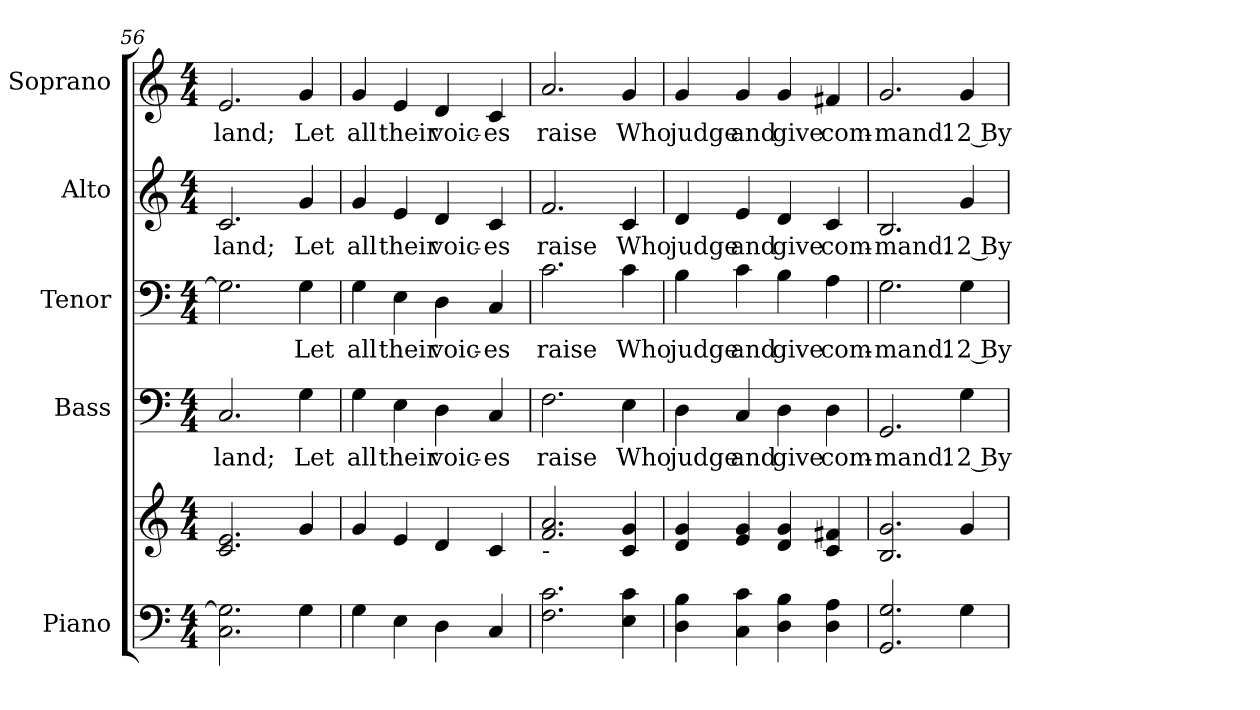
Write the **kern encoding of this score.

**kern	**kern	**kern	**text	**kern	**text	**kern	**text	**kern	**text
*part5	*part5	*part4	*part4	*part3	*part3	*part2	*part2	*part1	*part1
*staff6	*staff5	*staff4	*staff4	*staff3	*staff3	*staff2	*staff2	*staff1	*staff1
*I"Piano	*	*I"Bass	*	*I"Tenor	*	*I"Alto	*	*I"Soprano	*
*I'Pno.	*	*I'B.	*	*I'T.	*	*I'A.	*	*I'S.	*
*clefF4	*clefG2	*clefF4	*	*clefF4	*	*clefG2	*	*clefG2	*
*k[]	*k[]	*k[]	*	*k[]	*	*k[]	*	*k[]	*
*C:	*C:	*C:	*	*C:	*	*C:	*	*C:	*
*M4/4	*M4/4	*M4/4	*	*M4/4	*	*M4/4	*	*M4/4	*
=56	=56	=56	=56	=56	=56	=56	=56	=56	=56
!	!	!	!LO:LY:b:color=#000000	!	!	!	!	!	!
!	!	!	!	!	!	!	!LO:LY:b:color=#000000	!	!
!	!	!	!	!	!	!	!	!	!LO:LY:b:color=#000000
2.Ci\ 2.Gi]	2.ci/ 2.ei	2.Ci/	land;	2.Gi\]	.	2.ci/	land;	2.ei/	land;
!	!	!	!LO:LY:b:color=#000000	!	!	!	!	!	!
!	!	!	!	!	!LO:LY:b:color=#000000	!	!	!	!
!	!	!	!	!	!	!	!LO:LY:b:color=#000000	!	!
!	!	!	!	!	!	!	!	!	!LO:LY:b:color=#000000
4Gi\	4gi/	4Gi\	Let	4Gi\	Let	4gi/	Let	4gi/	Let
=57	=57	=57	=57	=57	=57	=57	=57	=57	=57
!	!	!	!LO:LY:b:color=#000000	!	!	!	!	!	!
!	!	!	!	!	!LO:LY:b:color=#000000	!	!	!	!
!	!	!	!	!	!	!	!LO:LY:b:color=#000000	!	!
!	!	!	!	!	!	!	!	!	!LO:LY:b:color=#000000
4Gi\	4gi/	4Gi\	all	4Gi\	all	4gi/	all	4gi/	all
!	!	!	!LO:LY:b:color=#000000	!	!	!	!	!	!
!	!	!	!	!	!LO:LY:b:color=#000000	!	!	!	!
!	!	!	!	!	!	!	!LO:LY:b:color=#000000	!	!
!	!	!	!	!	!	!	!	!	!LO:LY:b:color=#000000
4Ei\	4ei/	4Ei\	their	4Ei\	their	4ei/	their	4ei/	their
!	!	!	!LO:LY:b:color=#000000	!	!	!	!	!	!
!	!	!	!	!	!LO:LY:b:color=#000000	!	!	!	!
!	!	!	!	!	!	!	!LO:LY:b:color=#000000	!	!
!	!	!	!	!	!	!	!	!	!LO:LY:b:color=#000000
4Di\	4di/	4Di\	voic-	4Di\	voic-	4di/	voic-	4di/	voic-
!	!	!	!LO:LY:b:color=#000000	!	!	!	!	!	!
!	!	!	!	!	!LO:LY:b:color=#000000	!	!	!	!
!	!	!	!	!	!	!	!LO:LY:b:color=#000000	!	!
!	!	!	!	!	!	!	!	!	!LO:LY:b:color=#000000
4Ci/	4ci/	4Ci/	-es	4Ci/	-es	4ci/	-es	4ci/	-es
!!LO:PB:g=z
=58	=58	=58	=58	=58	=58	=58	=58	=58	=58
!	!	!	!LO:LY:b:color=#000000	!	!	!	!	!	!
!	!	!	!	!	!LO:LY:b:color=#000000	!	!	!	!
!	!	!	!	!	!	!	!LO:LY:b:color=#000000	!	!
!	!LO:TX:b:t=-	!	!	!	!	!	!	!	!
!	!	!	!	!	!	!	!	!	!LO:LY:b:color=#000000
2.Fi\ 2.ci	2.fi/ 2.ai	2.Fi\	raise	2.ci\	raise	2.fi/	raise	2.ai/	raise
!	!	!	!LO:LY:b:color=#000000	!	!	!	!	!	!
!	!	!	!	!	!LO:LY:b:color=#000000	!	!	!	!
!	!	!	!	!	!	!	!LO:LY:b:color=#000000	!	!
!	!	!	!	!	!	!	!	!	!LO:LY:b:color=#000000
4Ei\ 4ci	4ci/ 4gi	4Ei\	Who	4ci\	Who	4ci/	Who	4gi/	Who
=59	=59	=59	=59	=59	=59	=59	=59	=59	=59
!	!	!	!LO:LY:b:color=#000000	!	!	!	!	!	!
!	!	!	!	!	!LO:LY:b:color=#000000	!	!	!	!
!	!	!	!	!	!	!	!LO:LY:b:color=#000000	!	!
!	!	!	!	!	!	!	!	!	!LO:LY:b:color=#000000
4Di\ 4Bi	4di/ 4gi	4Di\	judge	4Bi\	judge	4di/	judge	4gi/	judge
!	!	!	!LO:LY:b:color=#000000	!	!	!	!	!	!
!	!	!	!	!	!LO:LY:b:color=#000000	!	!	!	!
!	!	!	!	!	!	!	!LO:LY:b:color=#000000	!	!
!	!	!	!	!	!	!	!	!	!LO:LY:b:color=#000000
4Ci\ 4ci	4ei/ 4gi	4Ci/	and	4ci\	and	4ei/	and	4gi/	and
!	!	!	!LO:LY:b:color=#000000	!	!	!	!	!	!
!	!	!	!	!	!LO:LY:b:color=#000000	!	!	!	!
!	!	!	!	!	!	!	!LO:LY:b:color=#000000	!	!
!	!	!	!	!	!	!	!	!	!LO:LY:b:color=#000000
4Di\ 4Bi	4di/ 4gi	4Di\	give	4Bi\	give	4di/	give	4gi/	give
!	!	!	!LO:LY:b:color=#000000	!	!	!	!	!	!
!	!	!	!	!	!LO:LY:b:color=#000000	!	!	!	!
!	!	!	!	!	!	!	!LO:LY:b:color=#000000	!	!
!	!	!	!	!	!	!	!	!	!LO:LY:b:color=#000000
4Di\ 4Ai	4ci/ 4f#Xi	4Di\	com-	4Ai\	com-	4ci/	com-	4f#Xi/	com-
=60	=60	=60	=60	=60	=60	=60	=60	=60	=60
!	!	!	!LO:LY:b:color=#000000	!	!	!	!	!	!
!	!	!	!	!	!LO:LY:b:color=#000000	!	!	!	!
!	!	!	!	!	!	!	!LO:LY:b:color=#000000	!	!
!	!	!	!	!	!	!	!	!	!LO:LY:b:color=#000000
2.GGi/ 2.Gi	2.Bi/ 2.gi	2.GGi/	-mand.	2.Gi\	-mand.	2.Bi/	-mand.	2.gi/	-mand.
!	!	!	!LO:LY:b:color=#000000	!	!	!	!	!	!
!	!	!	!	!	!LO:LY:b:color=#000000	!	!	!	!
!	!	!	!	!	!	!	!LO:LY:b:color=#000000	!	!
!	!	!	!	!	!	!	!	!	!LO:LY:b:color=#000000
4Gi\	4gi/	4Gi\	12 By	4Gi\	12 By	4gi/	12 By	4gi/	12 By
=	=	=	=	=	=	=	=	=	=
*-	*-	*-	*-	*-	*-	*-	*-	*-	*-
